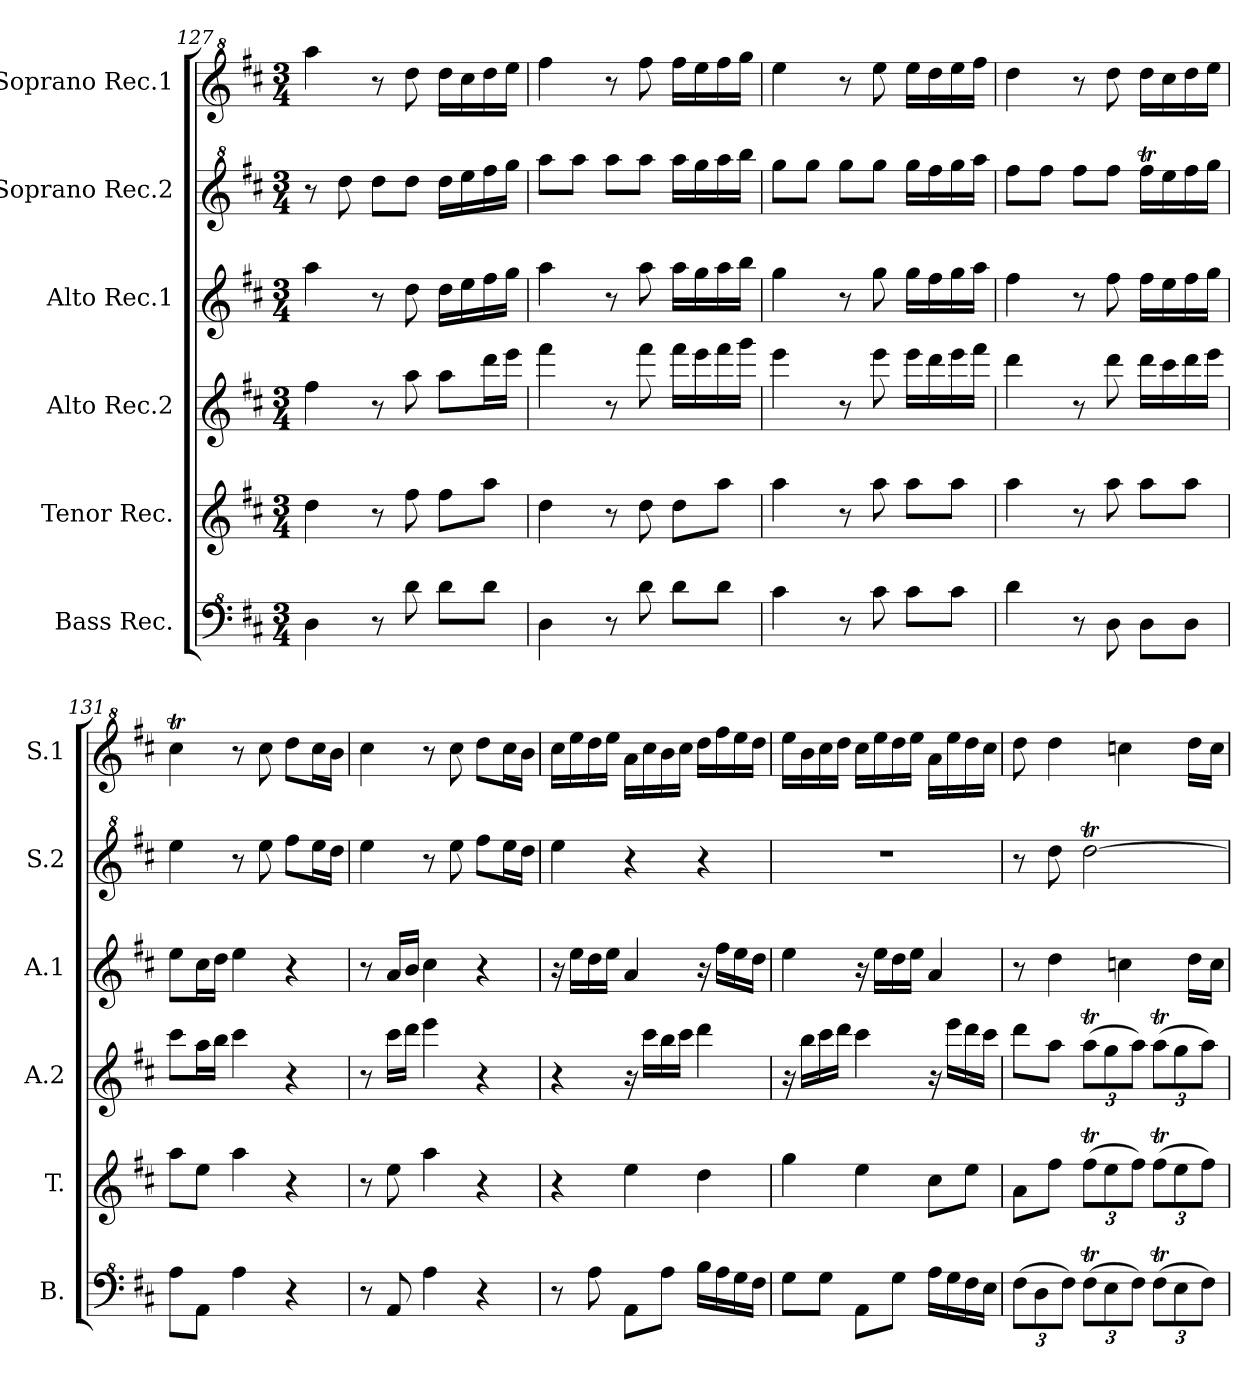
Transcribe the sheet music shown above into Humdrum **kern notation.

**kern	**kern	**kern	**kern	**kern	**kern
*part6	*part5	*part4	*part3	*part2	*part1
*staff6	*staff5	*staff4	*staff3	*staff2	*staff1
*I"Bass Rec.	*I"Tenor Rec.	*I"Alto Rec.2	*I"Alto Rec.1	*I"Soprano Rec.2	*I"Soprano Rec.1
*I'B.	*I'T.	*I'A.2	*I'A.1	*I'S.2	*I'S.1
*clefF^4	*clefG2	*clefG2	*clefG2	*clefG^2	*clefG^2
*k[f#c#]	*k[f#c#]	*k[f#c#]	*k[f#c#]	*k[f#c#]	*k[f#c#]
*D:	*D:	*D:	*D:	*D:	*D:
*M3/4	*M3/4	*M3/4	*M3/4	*M3/4	*M3/4
=127	=127	=127	=127	=127	=127
4d\	4dd\	4ff#\	4aa\	8r	4aaa\
.	.	.	.	8ddd\	.
8r	8r	8r	8r	8ddd\L	8r
8dd\	8ff#\	8aa\	8dd\	8ddd\J	8ddd\
8dd\L	8ff#\L	8aa\L	16dd\LL	16ddd\LL	16ddd\LL
.	.	.	16ee\	16eee\	16ccc#\
8dd\J	8aa\J	16ddd\L	16ff#\	16fff#\	16ddd\
.	.	16eee\JJ	16gg\JJ	16ggg\JJ	16eee\JJ
=128	=128	=128	=128	=128	=128
4d\	4dd\	4fff#\	4aa\	8aaa\L	4fff#\
.	.	.	.	8aaa\J	.
8r	8r	8r	8r	8aaa\L	8r
8dd\	8dd\	8fff#\	8aa\	8aaa\J	8fff#\
8dd\L	8dd\L	16fff#\LL	16aa\LL	16aaa\LL	16fff#\LL
.	.	16eee\	16gg\	16ggg\	16eee\
8dd\J	8aa\J	16fff#\	16aa\	16aaa\	16fff#\
.	.	16ggg\JJ	16bb\JJ	16bbb\JJ	16ggg\JJ
!!LO:LB:g=z
=129	=129	=129	=129	=129	=129
4cc#\	4aa\	4eee\	4gg\	8ggg\L	4eee\
.	.	.	.	8ggg\J	.
8r	8r	8r	8r	8ggg\L	8r
8cc#\	8aa\	8eee\	8gg\	8ggg\J	8eee\
8cc#\L	8aa\L	16eee\LL	16gg\LL	16ggg\LL	16eee\LL
.	.	16ddd\	16ff#\	16fff#\	16ddd\
8cc#\J	8aa\J	16eee\	16gg\	16ggg\	16eee\
.	.	16fff#\JJ	16aa\JJ	16aaa\JJ	16fff#\JJ
=130	=130	=130	=130	=130	=130
4dd\	4aa\	4ddd\	4ff#\	8fff#\L	4ddd\
.	.	.	.	8fff#\J	.
8r	8r	8r	8r	8fff#\L	8r
8d\	8aa\	8ddd\	8ff#\	8fff#\J	8ddd\
8d\L	8aa\L	16ddd\LL	16ff#\LL	16fff#t\LL	16ddd\LL
.	.	16ccc#\	16ee\	16eee\	16ccc#\
8d\J	8aa\J	16ddd\	16ff#\	16fff#\	16ddd\
.	.	16eee\JJ	16gg\JJ	16ggg\JJ	16eee\JJ
=131	=131	=131	=131	=131	=131
8a\L	8aa\L	8ccc#\L	8ee\L	4eee\	4ccc#t\
8A\J	8ee\J	16aa\L	16cc#\L	.	.
.	.	16bb\JJ	16dd\JJ	.	.
4a\	4aa\	4ccc#\	4ee\	8r	8r
.	.	.	.	8eee\	8ccc#\
4r	4r	4r	4r	8fff#\L	8ddd\L
.	.	.	.	16eee\L	16ccc#\L
.	.	.	.	16ddd\JJ	16bb\JJ
=132	=132	=132	=132	=132	=132
8r	8r	8r	8r	4eee\	4ccc#\
8A/	8ee\	16ccc#\LL	16a/LL	.	.
.	.	16ddd\JJ	16b/JJ	.	.
4a\	4aa\	4eee\	4cc#\	8r	8r
.	.	.	.	8eee\	8ccc#\
4r	4r	4r	4r	8fff#\L	8ddd\L
.	.	.	.	16eee\L	16ccc#\L
.	.	.	.	16ddd\JJ	16bb\JJ
=133	=133	=133	=133	=133	=133
8r	4r	4r	16r	4eee\	16ccc#\LL
.	.	.	16ee\LL	.	16eee\
8a\	.	.	16dd\	.	16ddd\
.	.	.	16ee\JJ	.	16eee\JJ
8A\L	4ee\	16r	4a/	4r	16aa\LL
.	.	16ccc#\LL	.	.	16ccc#\
8a\J	.	16bb\	.	.	16bb\
.	.	16ccc#\JJ	.	.	16ccc#\JJ
16b\LL	4dd\	4ddd\	16r	4r	16ddd\LL
16a\	.	.	16ff#\LL	.	16fff#\
16g\	.	.	16ee\	.	16eee\
16f#\JJ	.	.	16dd\JJ	.	16ddd\JJ
=134	=134	=134	=134	=134	=134
8g\L	4gg\	16r	4ee\	2.r	16eee\LL
.	.	16bb\LL	.	.	16bb\
8g\J	.	16ccc#\	.	.	16ccc#\
.	.	16ddd\JJ	.	.	16ddd\JJ
8A\L	4ee\	4ccc#\	16r	.	16ccc#\LL
.	.	.	16ee\LL	.	16eee\
8g\J	.	.	16dd\	.	16ddd\
.	.	.	16ee\JJ	.	16eee\JJ
16a\LL	8cc#\L	16r	4a/	.	16aa\LL
16g\	.	16eee\LL	.	.	16eee\
16f#\	8ee\J	16ddd\	.	.	16ddd\
16e\JJ	.	16ccc#\JJ	.	.	16ccc#\JJ
=135	=135	=135	=135	=135	=135
*Xbrackettup	*	*	*	*	*
(>12f#\L	8a\L	8ddd\L	8r	8r	8ddd\
12d\	.	.	.	.	.
.	8ff#\J	8aa\J	4dd\	8ddd\	4ddd\
12f#\J)	.	.	.	.	.
*	*Xbrackettup	*Xbrackettup	*	*	*
(>12f#t\L	(>12ff#t\L	(>12aaT\L	.	[2dddT\	.
12e\	12ee\	12gg\	.	.	.
.	.	.	4ccn\	.	4cccn\
12f#\J)	12ff#\J)	12aa\J)	.	.	.
(>12f#t\L	(>12ff#t\L	(>12aaT\L	.	.	.
12e\	12ee\	12gg\	.	.	.
.	.	.	16dd\LL	.	16ddd\LL
12f#\J)	12ff#\J)	12aa\J)	.	.	.
.	.	.	16cc\JJ	.	16ccc\JJ
=	=	=	=	=	=
*-	*-	*-	*-	*-	*-
